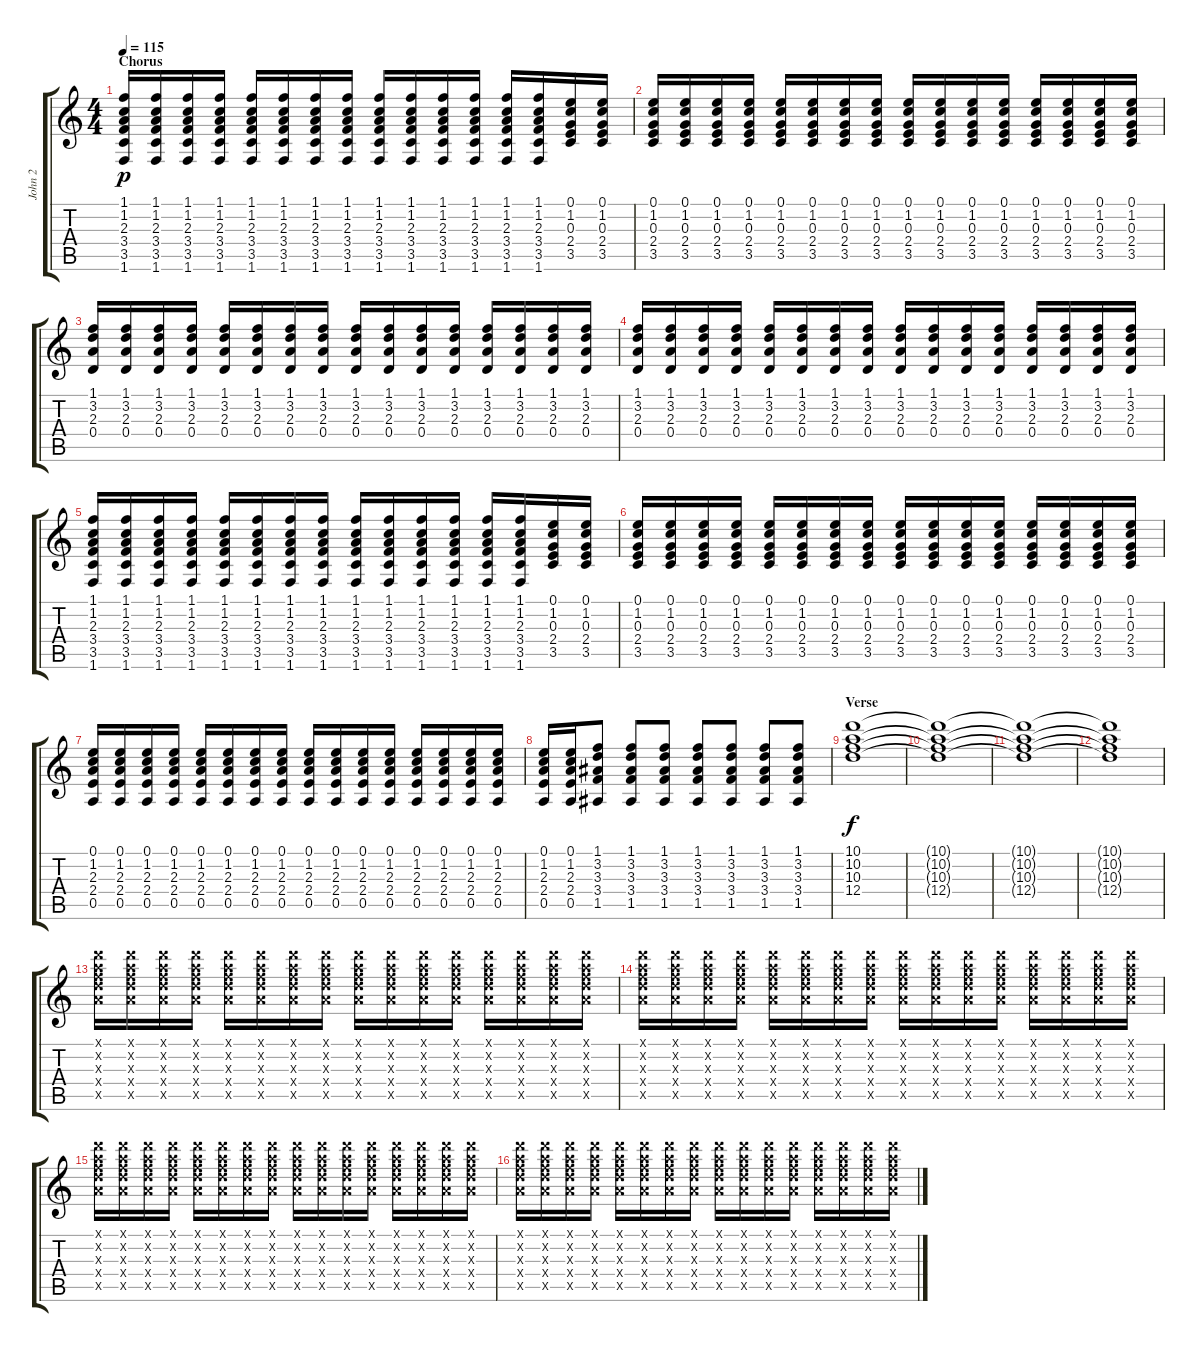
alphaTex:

\track ("John 2" "John 2") {instrument distortionguitar}
\staff {score tabs}
\tuning (E4 B3 G3 D3 A2 E2) {hide}
\ts (4 4)
\section ("" "Chorus")
\tempo 115
\clef g2
\ks c
(1.1 1.2 2.3 3.4 3.5 1.6).16{dy p} (1.1 1.2 2.3 3.4 3.5 1.6).16 (1.1 1.2 2.3 3.4 3.5 1.6).16 (1.1 1.2 2.3 3.4 3.5 1.6).16 (1.1 1.2 2.3 3.4 3.5 1.6).16 (1.1 1.2 2.3 3.4 3.5 1.6).16 (1.1 1.2 2.3 3.4 3.5 1.6).16 (1.1 1.2 2.3 3.4 3.5 1.6).16 (1.1 1.2 2.3 3.4 3.5 1.6).16 (1.1 1.2 2.3 3.4 3.5 1.6).16 (1.1 1.2 2.3 3.4 3.5 1.6).16 (1.1 1.2 2.3 3.4 3.5 1.6).16 (1.1 1.2 2.3 3.4 3.5 1.6).16 (1.1 1.2 2.3 3.4 3.5 1.6).16 (0.1 1.2 0.3 2.4 3.5).16 (0.1 1.2 0.3 2.4 3.5).16 |
(0.1 1.2 0.3 2.4 3.5).16 (0.1 1.2 0.3 2.4 3.5).16 (0.1 1.2 0.3 2.4 3.5).16 (0.1 1.2 0.3 2.4 3.5).16 (0.1 1.2 0.3 2.4 3.5).16 (0.1 1.2 0.3 2.4 3.5).16 (0.1 1.2 0.3 2.4 3.5).16 (0.1 1.2 0.3 2.4 3.5).16 (0.1 1.2 0.3 2.4 3.5).16 (0.1 1.2 0.3 2.4 3.5).16 (0.1 1.2 0.3 2.4 3.5).16 (0.1 1.2 0.3 2.4 3.5).16 (0.1 1.2 0.3 2.4 3.5).16 (0.1 1.2 0.3 2.4 3.5).16 (0.1 1.2 0.3 2.4 3.5).16 (0.1 1.2 0.3 2.4 3.5).16 |
(1.1 3.2 2.3 0.4).16 (1.1 3.2 2.3 0.4).16 (1.1 3.2 2.3 0.4).16 (1.1 3.2 2.3 0.4).16 (1.1 3.2 2.3 0.4).16 (1.1 3.2 2.3 0.4).16 (1.1 3.2 2.3 0.4).16 (1.1 3.2 2.3 0.4).16 (1.1 3.2 2.3 0.4).16 (1.1 3.2 2.3 0.4).16 (1.1 3.2 2.3 0.4).16 (1.1 3.2 2.3 0.4).16 (1.1 3.2 2.3 0.4).16 (1.1 3.2 2.3 0.4).16 (1.1 3.2 2.3 0.4).16 (1.1 3.2 2.3 0.4).16 |
(1.1 3.2 2.3 0.4).16 (1.1 3.2 2.3 0.4).16 (1.1 3.2 2.3 0.4).16 (1.1 3.2 2.3 0.4).16 (1.1 3.2 2.3 0.4).16 (1.1 3.2 2.3 0.4).16 (1.1 3.2 2.3 0.4).16 (1.1 3.2 2.3 0.4).16 (1.1 3.2 2.3 0.4).16 (1.1 3.2 2.3 0.4).16 (1.1 3.2 2.3 0.4).16 (1.1 3.2 2.3 0.4).16 (1.1 3.2 2.3 0.4).16 (1.1 3.2 2.3 0.4).16 (1.1 3.2 2.3 0.4).16 (1.1 3.2 2.3 0.4).16 |
(1.1 1.2 2.3 3.4 3.5 1.6).16 (1.1 1.2 2.3 3.4 3.5 1.6).16 (1.1 1.2 2.3 3.4 3.5 1.6).16 (1.1 1.2 2.3 3.4 3.5 1.6).16 (1.1 1.2 2.3 3.4 3.5 1.6).16 (1.1 1.2 2.3 3.4 3.5 1.6).16 (1.1 1.2 2.3 3.4 3.5 1.6).16 (1.1 1.2 2.3 3.4 3.5 1.6).16 (1.1 1.2 2.3 3.4 3.5 1.6).16 (1.1 1.2 2.3 3.4 3.5 1.6).16 (1.1 1.2 2.3 3.4 3.5 1.6).16 (1.1 1.2 2.3 3.4 3.5 1.6).16 (1.1 1.2 2.3 3.4 3.5 1.6).16 (1.1 1.2 2.3 3.4 3.5 1.6).16 (0.1 1.2 0.3 2.4 3.5).16 (0.1 1.2 0.3 2.4 3.5).16 |
(0.1 1.2 0.3 2.4 3.5).16 (0.1 1.2 0.3 2.4 3.5).16 (0.1 1.2 0.3 2.4 3.5).16 (0.1 1.2 0.3 2.4 3.5).16 (0.1 1.2 0.3 2.4 3.5).16 (0.1 1.2 0.3 2.4 3.5).16 (0.1 1.2 0.3 2.4 3.5).16 (0.1 1.2 0.3 2.4 3.5).16 (0.1 1.2 0.3 2.4 3.5).16 (0.1 1.2 0.3 2.4 3.5).16 (0.1 1.2 0.3 2.4 3.5).16 (0.1 1.2 0.3 2.4 3.5).16 (0.1 1.2 0.3 2.4 3.5).16 (0.1 1.2 0.3 2.4 3.5).16 (0.1 1.2 0.3 2.4 3.5).16 (0.1 1.2 0.3 2.4 3.5).16 |
(0.1 1.2 2.3 2.4 0.5).16 (0.1 1.2 2.3 2.4 0.5).16 (0.1 1.2 2.3 2.4 0.5).16 (0.1 1.2 2.3 2.4 0.5).16 (0.1 1.2 2.3 2.4 0.5).16 (0.1 1.2 2.3 2.4 0.5).16 (0.1 1.2 2.3 2.4 0.5).16 (0.1 1.2 2.3 2.4 0.5).16 (0.1 1.2 2.3 2.4 0.5).16 (0.1 1.2 2.3 2.4 0.5).16 (0.1 1.2 2.3 2.4 0.5).16 (0.1 1.2 2.3 2.4 0.5).16 (0.1 1.2 2.3 2.4 0.5).16 (0.1 1.2 2.3 2.4 0.5).16 (0.1 1.2 2.3 2.4 0.5).16 (0.1 1.2 2.3 2.4 0.5).16 |
(0.1 1.2 2.3 2.4 0.5).16 (0.1 1.2 2.3 2.4 0.5).16 (1.1 3.2 3.3 3.4 1.5).8 (1.1 3.2 3.3 3.4 1.5).8 (1.1 3.2 3.3 3.4 1.5).8 (1.1 3.2 3.3 3.4 1.5).8 (1.1 3.2 3.3 3.4 1.5).8 (1.1 3.2 3.3 3.4 1.5).8 (1.1 3.2 3.3 3.4 1.5).8 |
\section ("" "Verse")
(10.1 10.2 10.3 12.4).1{dy f} |
(10.1{t} 10.2{t} 10.3{t} 12.4{t}).1 |
(10.1{t} 10.2{t} 10.3{t} 12.4{t}).1 |
(10.1{t} 10.2{t} 10.3{t} 12.4{t}).1 |
(10.1{x} 10.2{x} 10.3{x} 12.4{x} 12.5{x}).16 (10.1{x} 10.2{x} 10.3{x} 12.4{x} 12.5{x}).16 (10.1{x} 10.2{x} 10.3{x} 12.4{x} 12.5{x}).16 (10.1{x} 10.2{x} 10.3{x} 12.4{x} 12.5{x}).16 (10.1{x} 10.2{x} 10.3{x} 12.4{x} 12.5{x}).16 (10.1{x} 10.2{x} 10.3{x} 12.4{x} 12.5{x}).16 (10.1{x} 10.2{x} 10.3{x} 12.4{x} 12.5{x}).16 (10.1{x} 10.2{x} 10.3{x} 12.4{x} 12.5{x}).16 (10.1{x} 10.2{x} 10.3{x} 12.4{x} 12.5{x}).16 (10.1{x} 10.2{x} 10.3{x} 12.4{x} 12.5{x}).16 (10.1{x} 10.2{x} 10.3{x} 12.4{x} 12.5{x}).16 (10.1{x} 10.2{x} 10.3{x} 12.4{x} 12.5{x}).16 (10.1{x} 10.2{x} 10.3{x} 12.4{x} 12.5{x}).16 (10.1{x} 10.2{x} 10.3{x} 12.4{x} 12.5{x}).16 (10.1{x} 10.2{x} 10.3{x} 12.4{x} 12.5{x}).16 (10.1{x} 10.2{x} 10.3{x} 12.4{x} 12.5{x}).16 |
(10.1{x} 10.2{x} 10.3{x} 12.4{x} 12.5{x}).16 (10.1{x} 10.2{x} 10.3{x} 12.4{x} 12.5{x}).16 (10.1{x} 10.2{x} 10.3{x} 12.4{x} 12.5{x}).16 (10.1{x} 10.2{x} 10.3{x} 12.4{x} 12.5{x}).16 (10.1{x} 10.2{x} 10.3{x} 12.4{x} 12.5{x}).16 (10.1{x} 10.2{x} 10.3{x} 12.4{x} 12.5{x}).16 (10.1{x} 10.2{x} 10.3{x} 12.4{x} 12.5{x}).16 (10.1{x} 10.2{x} 10.3{x} 12.4{x} 12.5{x}).16 (10.1{x} 10.2{x} 10.3{x} 12.4{x} 12.5{x}).16 (10.1{x} 10.2{x} 10.3{x} 12.4{x} 12.5{x}).16 (10.1{x} 10.2{x} 10.3{x} 12.4{x} 12.5{x}).16 (10.1{x} 10.2{x} 10.3{x} 12.4{x} 12.5{x}).16 (10.1{x} 10.2{x} 10.3{x} 12.4{x} 12.5{x}).16 (10.1{x} 10.2{x} 10.3{x} 12.4{x} 12.5{x}).16 (10.1{x} 10.2{x} 10.3{x} 12.4{x} 12.5{x}).16 (10.1{x} 10.2{x} 10.3{x} 12.4{x} 12.5{x}).16 |
(10.1{x} 10.2{x} 10.3{x} 12.4{x} 12.5{x}).16 (10.1{x} 10.2{x} 10.3{x} 12.4{x} 12.5{x}).16 (10.1{x} 10.2{x} 10.3{x} 12.4{x} 12.5{x}).16 (10.1{x} 10.2{x} 10.3{x} 12.4{x} 12.5{x}).16 (10.1{x} 10.2{x} 10.3{x} 12.4{x} 12.5{x}).16 (10.1{x} 10.2{x} 10.3{x} 12.4{x} 12.5{x}).16 (10.1{x} 10.2{x} 10.3{x} 12.4{x} 12.5{x}).16 (10.1{x} 10.2{x} 10.3{x} 12.4{x} 12.5{x}).16 (10.1{x} 10.2{x} 10.3{x} 12.4{x} 12.5{x}).16 (10.1{x} 10.2{x} 10.3{x} 12.4{x} 12.5{x}).16 (10.1{x} 10.2{x} 10.3{x} 12.4{x} 12.5{x}).16 (10.1{x} 10.2{x} 10.3{x} 12.4{x} 12.5{x}).16 (10.1{x} 10.2{x} 10.3{x} 12.4{x} 12.5{x}).16 (10.1{x} 10.2{x} 10.3{x} 12.4{x} 12.5{x}).16 (10.1{x} 10.2{x} 10.3{x} 12.4{x} 12.5{x}).16 (10.1{x} 10.2{x} 10.3{x} 12.4{x} 12.5{x}).16 |
(10.1{x} 10.2{x} 10.3{x} 12.4{x} 12.5{x}).16 (10.1{x} 10.2{x} 10.3{x} 12.4{x} 12.5{x}).16 (10.1{x} 10.2{x} 10.3{x} 12.4{x} 12.5{x}).16 (10.1{x} 10.2{x} 10.3{x} 12.4{x} 12.5{x}).16 (10.1{x} 10.2{x} 10.3{x} 12.4{x} 12.5{x}).16 (10.1{x} 10.2{x} 10.3{x} 12.4{x} 12.5{x}).16 (10.1{x} 10.2{x} 10.3{x} 12.4{x} 12.5{x}).16 (10.1{x} 10.2{x} 10.3{x} 12.4{x} 12.5{x}).16 (10.1{x} 10.2{x} 10.3{x} 12.4{x} 12.5{x}).16 (10.1{x} 10.2{x} 10.3{x} 12.4{x} 12.5{x}).16 (10.1{x} 10.2{x} 10.3{x} 12.4{x} 12.5{x}).16 (10.1{x} 10.2{x} 10.3{x} 12.4{x} 12.5{x}).16 (10.1{x} 10.2{x} 10.3{x} 12.4{x} 12.5{x}).16 (10.1{x} 10.2{x} 10.3{x} 12.4{x} 12.5{x}).16 (10.1{x} 10.2{x} 10.3{x} 12.4{x} 12.5{x}).16 (10.1{x} 10.2{x} 10.3{x} 12.4{x} 12.5{x}).16
